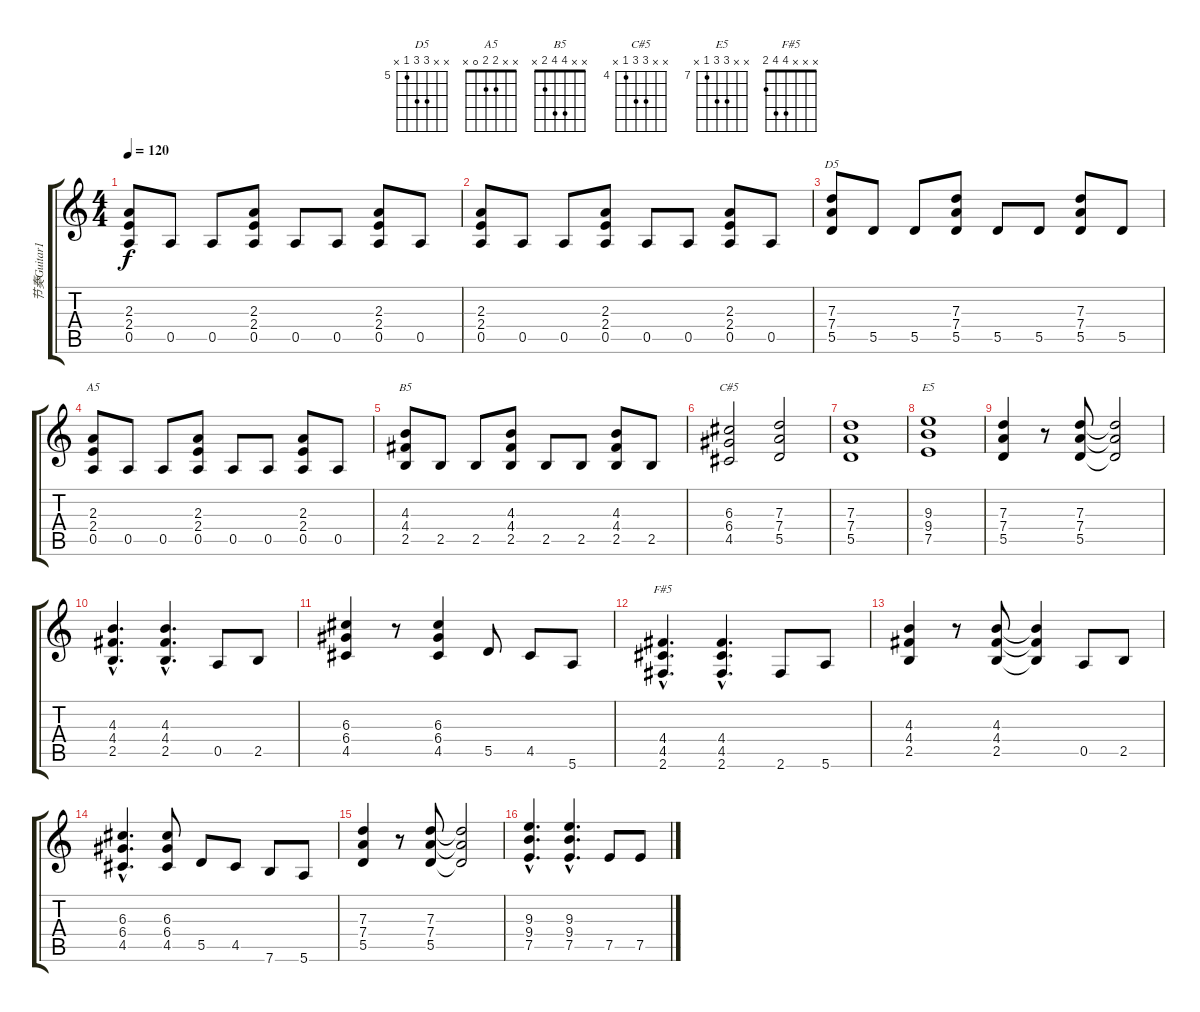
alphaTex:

\track ("节奏Guitar1" "节奏Guitar1") {instrument overdrivenguitar}
\staff {score tabs}
\tuning (E4 B3 G3 D3 A2 E2) {hide}
\chord ("D5" x x 7 7 5 x) {firstfret 5}
\chord ("A5" x x 2 2 0 x)
\chord ("B5" x x 4 4 2 x)
\chord ("C#5" x x 6 6 4 x) {firstfret 4}
\chord ("E5" x x 9 9 7 x) {firstfret 7}
\chord ("F#5" x x x 4 4 2)
\ts (4 4)
\tempo 120
\clef g2
\ks c
(2.3 2.4 0.5).8{dy f} 0.5.8 0.5.8 (2.3 2.4 0.5).8 0.5.8 0.5.8 (2.3 2.4 0.5).8 0.5.8 |
(2.3 2.4 0.5).8 0.5.8 0.5.8 (2.3 2.4 0.5).8 0.5.8 0.5.8 (2.3 2.4 0.5).8 0.5.8 |
(7.3 7.4 5.5).8{ch "D5"} 5.5.8 5.5.8 (7.3 7.4 5.5).8 5.5.8 5.5.8 (7.3 7.4 5.5).8 5.5.8 |
(2.3 2.4 0.5).8{ch "A5"} 0.5.8 0.5.8 (2.3 2.4 0.5).8 0.5.8 0.5.8 (2.3 2.4 0.5).8 0.5.8 |
(4.3 4.4 2.5).8{ch "B5"} 2.5.8 2.5.8 (4.3 4.4 2.5).8 2.5.8 2.5.8 (4.3 4.4 2.5).8 2.5.8 |
(6.3 6.4 4.5).2{ch "C#5"} (7.3 7.4 5.5).2 |
(7.3 7.4 5.5).1 |
(9.3 9.4 7.5).1{ch "E5"} |
(7.3 7.4 5.5).4 r.8 (7.3 7.4 5.5).8 (7.3{t} 7.4{t} 5.5{t}).2 |
(4.3{hac} 4.4{hac} 2.5{hac}).4{d} (4.3{hac} 4.4{hac} 2.5{hac}).4{d} 0.5.8 2.5.8 |
(6.3 6.4 4.5).4 r.8 (6.3 6.4 4.5).4 5.5.8 4.5.8 5.6.8 |
(4.4{hac} 4.5{hac} 2.6{hac}).4{d ch "F#5"} (4.4{hac} 4.5{hac} 2.6{hac}).4{d} 2.6.8 5.6.8 |
(4.3 4.4 2.5).4 r.8 (4.3 4.4 2.5).8 (4.3{t} 4.4{t} 2.5{t}).4 0.5.8 2.5.8 |
(6.3{hac} 6.4{hac} 4.5{hac}).4{d} (6.3 6.4 4.5).8 5.5.8 4.5.8 7.6.8 5.6.8 |
(7.3 7.4 5.5).4 r.8 (7.3 7.4 5.5).8 (7.3{t} 7.4{t} 5.5{t}).2 |
(9.3{hac} 9.4{hac} 7.5{hac}).4{d} (9.3{hac} 9.4{hac} 7.5{hac}).4{d} 7.5.8 7.5.8
